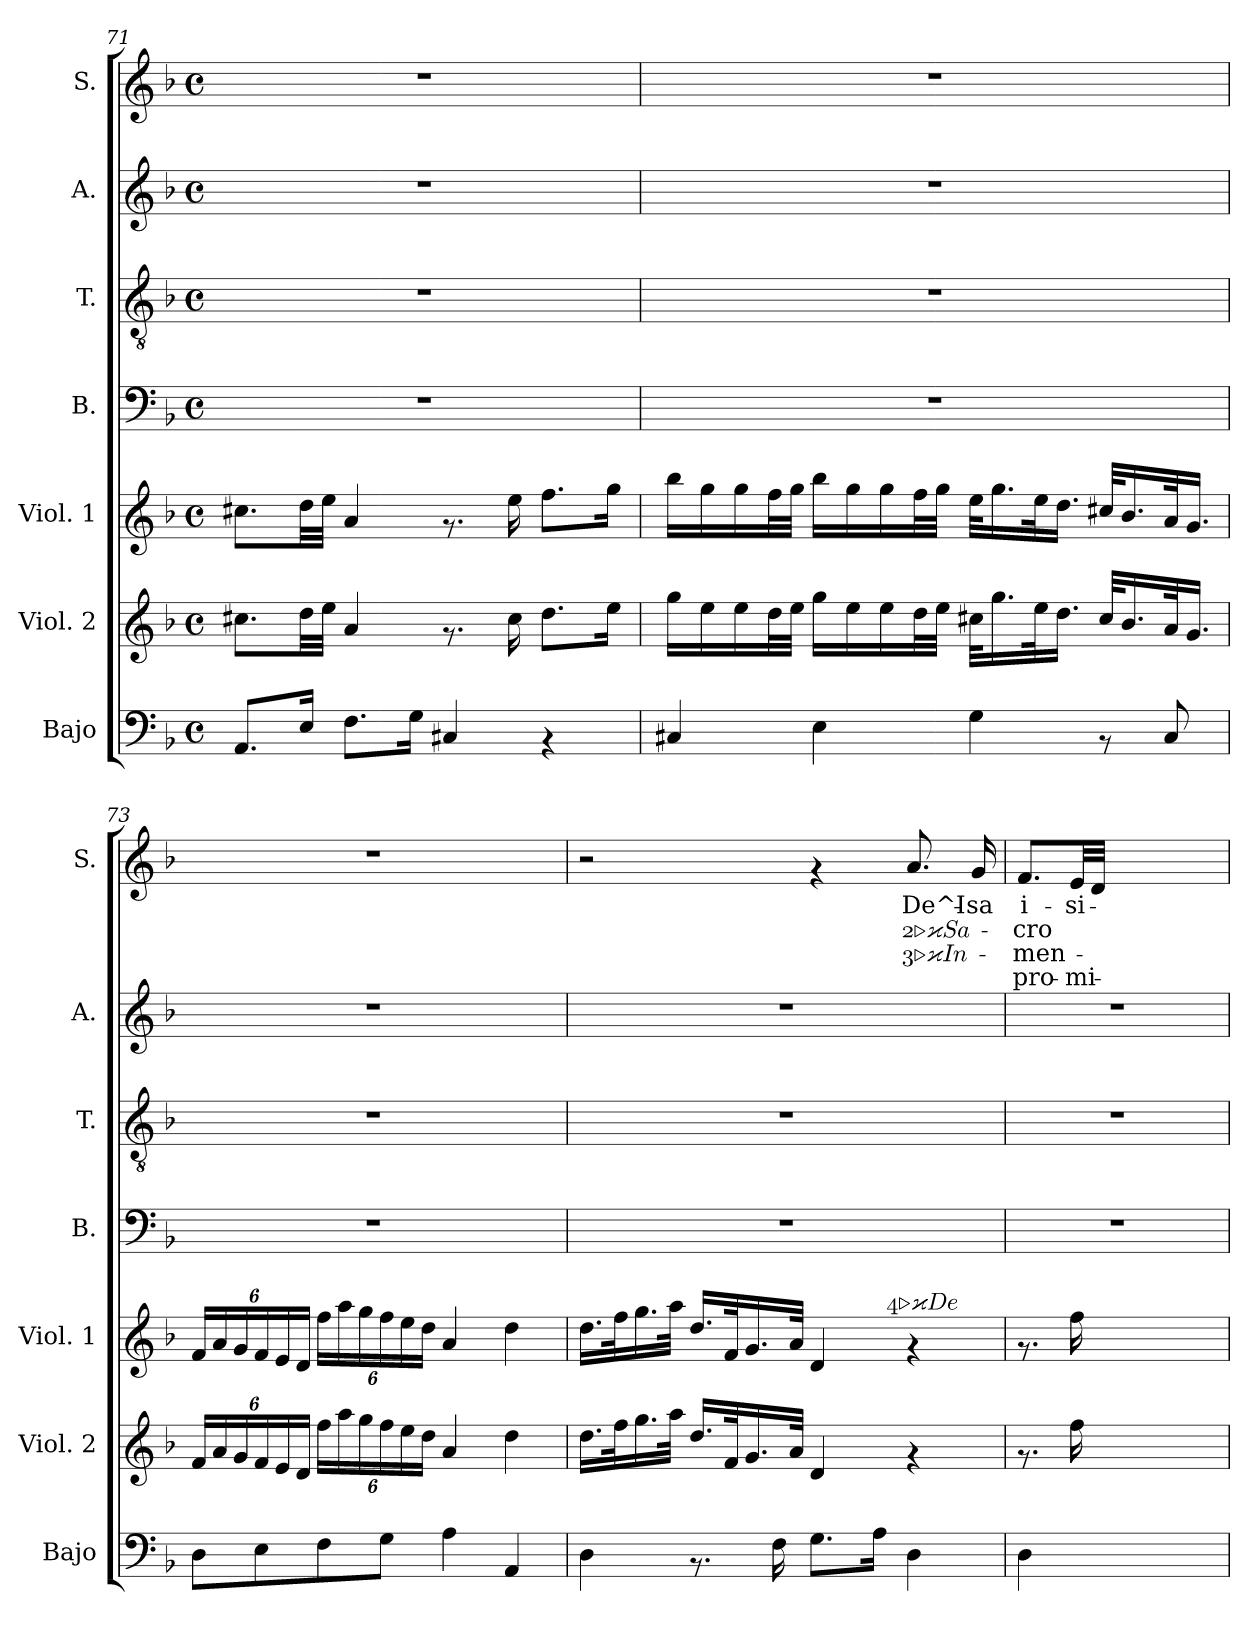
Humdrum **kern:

**kern	**kern	**kern	**kern	**kern	**kern	**kern	**text	**text	**text	**text
*part7	*part6	*part5	*part4	*part3	*part2	*part1	*part1	*part1	*part1	*part1
*staff7	*staff6	*staff5	*staff4	*staff3	*staff2	*staff1	*staff1	*staff1	*staff1	*staff1
*I"Bajo	*I"Viol. 2	*I"Viol. 1	*I"B.	*I"T.	*I"A.	*I"S.	*	*	*	*
*I'Bajo	*I'Viol. 2	*I'Viol. 1	*I'B.	*I'T.	*I'A.	*I'S.	*	*	*	*
*clefF4	*clefG2	*clefG2	*clefF4	*clefGv2	*clefG2	*clefG2	*	*	*	*
*ITrd7c12	*	*	*	*	*	*	*	*	*	*
*k[b-]	*k[b-]	*k[b-]	*k[b-]	*k[b-]	*k[b-]	*k[b-]	*	*	*	*
*F:	*F:	*F:	*F:	*F:	*F:	*F:	*	*	*	*
*M4/4	*M4/4	*M4/4	*M4/4	*M4/4	*M4/4	*M4/4	*	*	*	*
*met(c)	*met(c)	*met(c)	*met(c)	*met(c)	*met(c)	*met(c)	*	*	*	*
=71	=71	=71	=71	=71	=71	=71	=71	=71	=71	=71
8.AAA/L	8.cc#X\L	8.cc#X\L	1r	1r	1r	1r	.	.	.	.
16EE/Jk	32dd\LL	32dd\LL	.	.	.	.	.	.	.	.
.	32ee\JJJ	32ee\JJJ	.	.	.	.	.	.	.	.
8.FF\L	4a/	4a/	.	.	.	.	.	.	.	.
16GG\Jk	.	.	.	.	.	.	.	.	.	.
4CC#X/	8.rf	8.rf	.	.	.	.	.	.	.	.
.	16cc#\	16ee\	.	.	.	.	.	.	.	.
4rAA	8.dd\L	8.ff\L	.	.	.	.	.	.	.	.
.	16ee\Jk	16gg\Jk	.	.	.	.	.	.	.	.
!!LO:LB:g=z
=72	=72	=72	=72	=72	=72	=72	=72	=72	=72	=72
4CC#X/	16gg\LL	16bb-\LL	1r	1r	1r	1r	.	.	.	.
.	16ee\	16gg\	.	.	.	.	.	.	.	.
.	16ee\	16gg\	.	.	.	.	.	.	.	.
.	32dd\L	32ff\L	.	.	.	.	.	.	.	.
.	32ee\JJJ	32gg\JJJ	.	.	.	.	.	.	.	.
4EE\	16gg\LL	16bb-\LL	.	.	.	.	.	.	.	.
.	16ee\	16gg\	.	.	.	.	.	.	.	.
.	16ee\	16gg\	.	.	.	.	.	.	.	.
.	32dd\L	32ff\L	.	.	.	.	.	.	.	.
.	32ee\JJJ	32gg\JJJ	.	.	.	.	.	.	.	.
4GG\	32cc#X\KLL	32ee\KLL	.	.	.	.	.	.	.	.
.	16.gg\	16.gg\	.	.	.	.	.	.	.	.
.	32ee\k	32ee\k	.	.	.	.	.	.	.	.
.	16.dd\JJ	16.dd\JJ	.	.	.	.	.	.	.	.
8rAA	32cc#/KLL	32cc#X/KLL	.	.	.	.	.	.	.	.
.	16.b-/	16.b-/	.	.	.	.	.	.	.	.
8CC#/	32a/k	32a/k	.	.	.	.	.	.	.	.
.	16.g/JJ	16.g/JJ	.	.	.	.	.	.	.	.
=73	=73	=73	=73	=73	=73	=73	=73	=73	=73	=73
*	*Xbrackettup	*Xbrackettup	*	*	*	*	*	*	*	*
8DD\L	24f/LL	24f/LL	1r	1r	1r	1r	.	.	.	.
.	24a/	24a/	.	.	.	.	.	.	.	.
.	24g/	24g/	.	.	.	.	.	.	.	.
*	*Xtuplet	*Xtuplet	*	*	*	*	*	*	*	*
8EE\	24f/	24f/	.	.	.	.	.	.	.	.
.	24e/	24e/	.	.	.	.	.	.	.	.
.	24d/JJ	24d/JJ	.	.	.	.	.	.	.	.
*	*tuplet	*tuplet	*	*	*	*	*	*	*	*
8FF\	24ff\LL	24ff\LL	.	.	.	.	.	.	.	.
.	24aa\	24aa\	.	.	.	.	.	.	.	.
.	24gg\	24gg\	.	.	.	.	.	.	.	.
*	*Xtuplet	*Xtuplet	*	*	*	*	*	*	*	*
8GG\J	24ff\	24ff\	.	.	.	.	.	.	.	.
.	24ee\	24ee\	.	.	.	.	.	.	.	.
.	24dd\JJ	24dd\JJ	.	.	.	.	.	.	.	.
4AA\	4a/	4a/	.	.	.	.	.	.	.	.
4AAA/	4dd\	4dd\	.	.	.	.	.	.	.	.
=74	=74	=74	=74	=74	=74	=74	=74	=74	=74	=74
*	*	*^	*	*	*	*	*	*	*	*
4DD\	16.dd\LL	16.dd\LL	3%2ryy	1r	1r	1r	2r	.	.	.	.
.	32ff\k	32ff\k	.	.	.	.	.	.	.	.	.
.	16.gg\	16.gg\	.	.	.	.	.	.	.	.	.
.	32aa\JJk	32aa\JJk	.	.	.	.	.	.	.	.	.
8.rAA	16.dd/LL	16.dd/LL	.	.	.	.	.	.	.	.	.
.	32f/k	32f/k	.	.	.	.	.	.	.	.	.
.	16.g/	16.g/	.	.	.	.	.	.	.	.	.
16FF\	.	.	.	.	.	.	.	.	.	.	.
.	32a/JJk	32a/JJk	.	.	.	.	.	.	.	.	.
8.GG\L	4d/	4d/	.	.	.	.	4rf	.	.	.	.
.	.	.	24ryy	.	.	.	.	.	.	.	.
16AA\Jk	.	.	.	.	.	.	.	.	.	.	.
!	!	!	!LO:TX:a:B:t=4.De	!	!	!	!	!	!	!	!
.	.	.	6..ryy	.	.	.	.	.	.	.	.
!	!	!	!	!	!	!	!	!LO:LY:b	!LO:LY:b	!LO:LY:b	!
4DD\	4rf	4rf	.	.	.	.	8.a/	De^I-	2.Sa-	3.In-	.
!	!	!	!	!	!	!	!	!LO:LY:b	!	!	!
.	.	.	.	.	.	.	16g/	-sa	.	.	.
!!LO:PB:g=z
=75	=75	=75	=75	=75	=75	=75	=75	=75	=75	=75	=75
!	!	!	!	!	!	!	!	!LO:LY:b	!LO:LY:b	!LO:LY:b	!LO:LY:b
*	*	*v	*v	*	*	*	*	*	*	*	*
4DD\	8.rf	8.rf	1r	1r	1r	8.f/L	i-	-cro	-men-	pro-
!	!	!	!	!	!	!	!LO:LY:b	!	!	!LO:LY:b
.	16ff\	16ff\	.	.	.	32e/LL	-si-	.	.	-mi-
.	.	.	.	.	.	32d/JJJ	.	.	.	.
2.ryy	2.ryy	2.ryy	.	.	.	2.ryy	.	.	.	.
=	=	=	=	=	=	=	=	=	=	=
*-	*-	*-	*-	*-	*-	*-	*-	*-	*-	*-
